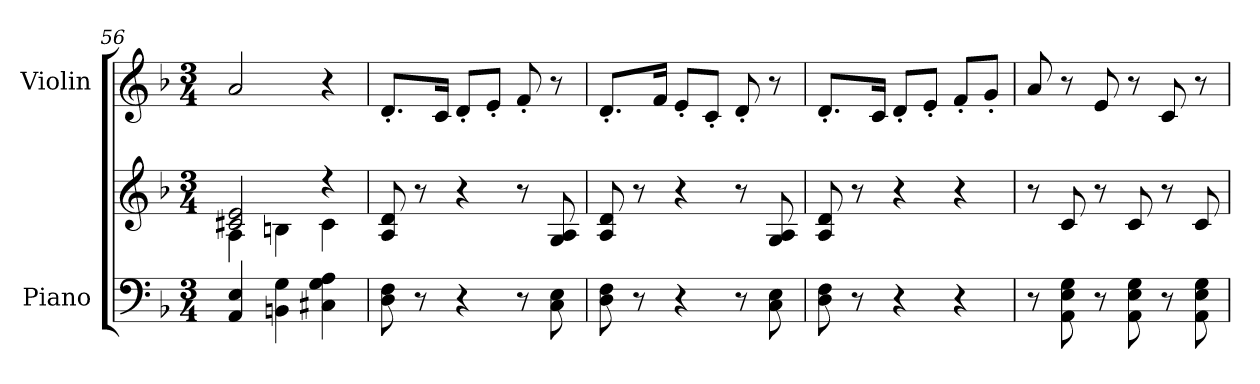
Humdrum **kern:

**kern	**kern	**kern
*part2	*part2	*part1
*staff3	*staff2	*staff1
*I"Piano	*	*I"Violin
*I'Pno	*	*I'Vln
*clefF4	*clefG2	*clefG2
*k[b-]	*k[b-]	*k[b-]
*M3/4	*M3/4	*M3/4
=56	=56	=56
*	*^	*
4AA/ 4E/	2c#X/ 2e/	4A\	2a/
4BBn\ 4G\	.	4Bn\	.
4C#X\ 4G\ 4A\	4r	4c#\	4r
*	*v	*v	*
=57	=57	=57
*	*	*MM100
*	*^	*
*	*v	*v	*
8D\ 8F\	8A/ 8d/	8.d'/L
8r	8r	.
.	.	16c/Jk
4r	4r	8d'/L
.	.	8e'/J
8r	8r	8f'/
8C\ 8E\	8G/ 8A/	8r
!!LO:LB:g=z
=58	=58	=58
8D\ 8F\	8A/ 8d/	8.d'/L
8r	8r	.
.	.	16f/Jk
4r	4r	8e'/L
.	.	8c'/J
8r	8r	8d'/
8C\ 8E\	8G/ 8A/	8r
=59	=59	=59
8D\ 8F\	8A/ 8d/	8.d'/L
8r	8r	.
.	.	16c/Jk
4r	4r	8d'/L
.	.	8e'/J
4r	4r	8f'/L
.	.	8g'/J
=60	=60	=60
8r	8r	8a/
8AA\ 8E\ 8G\	8c/	8r
8r	8r	8e/
8AA\ 8E\ 8G\	8c/	8r
8r	8r	8c/
8AA\ 8E\ 8G\	8c/	8r
=	=	=
*-	*-	*-
